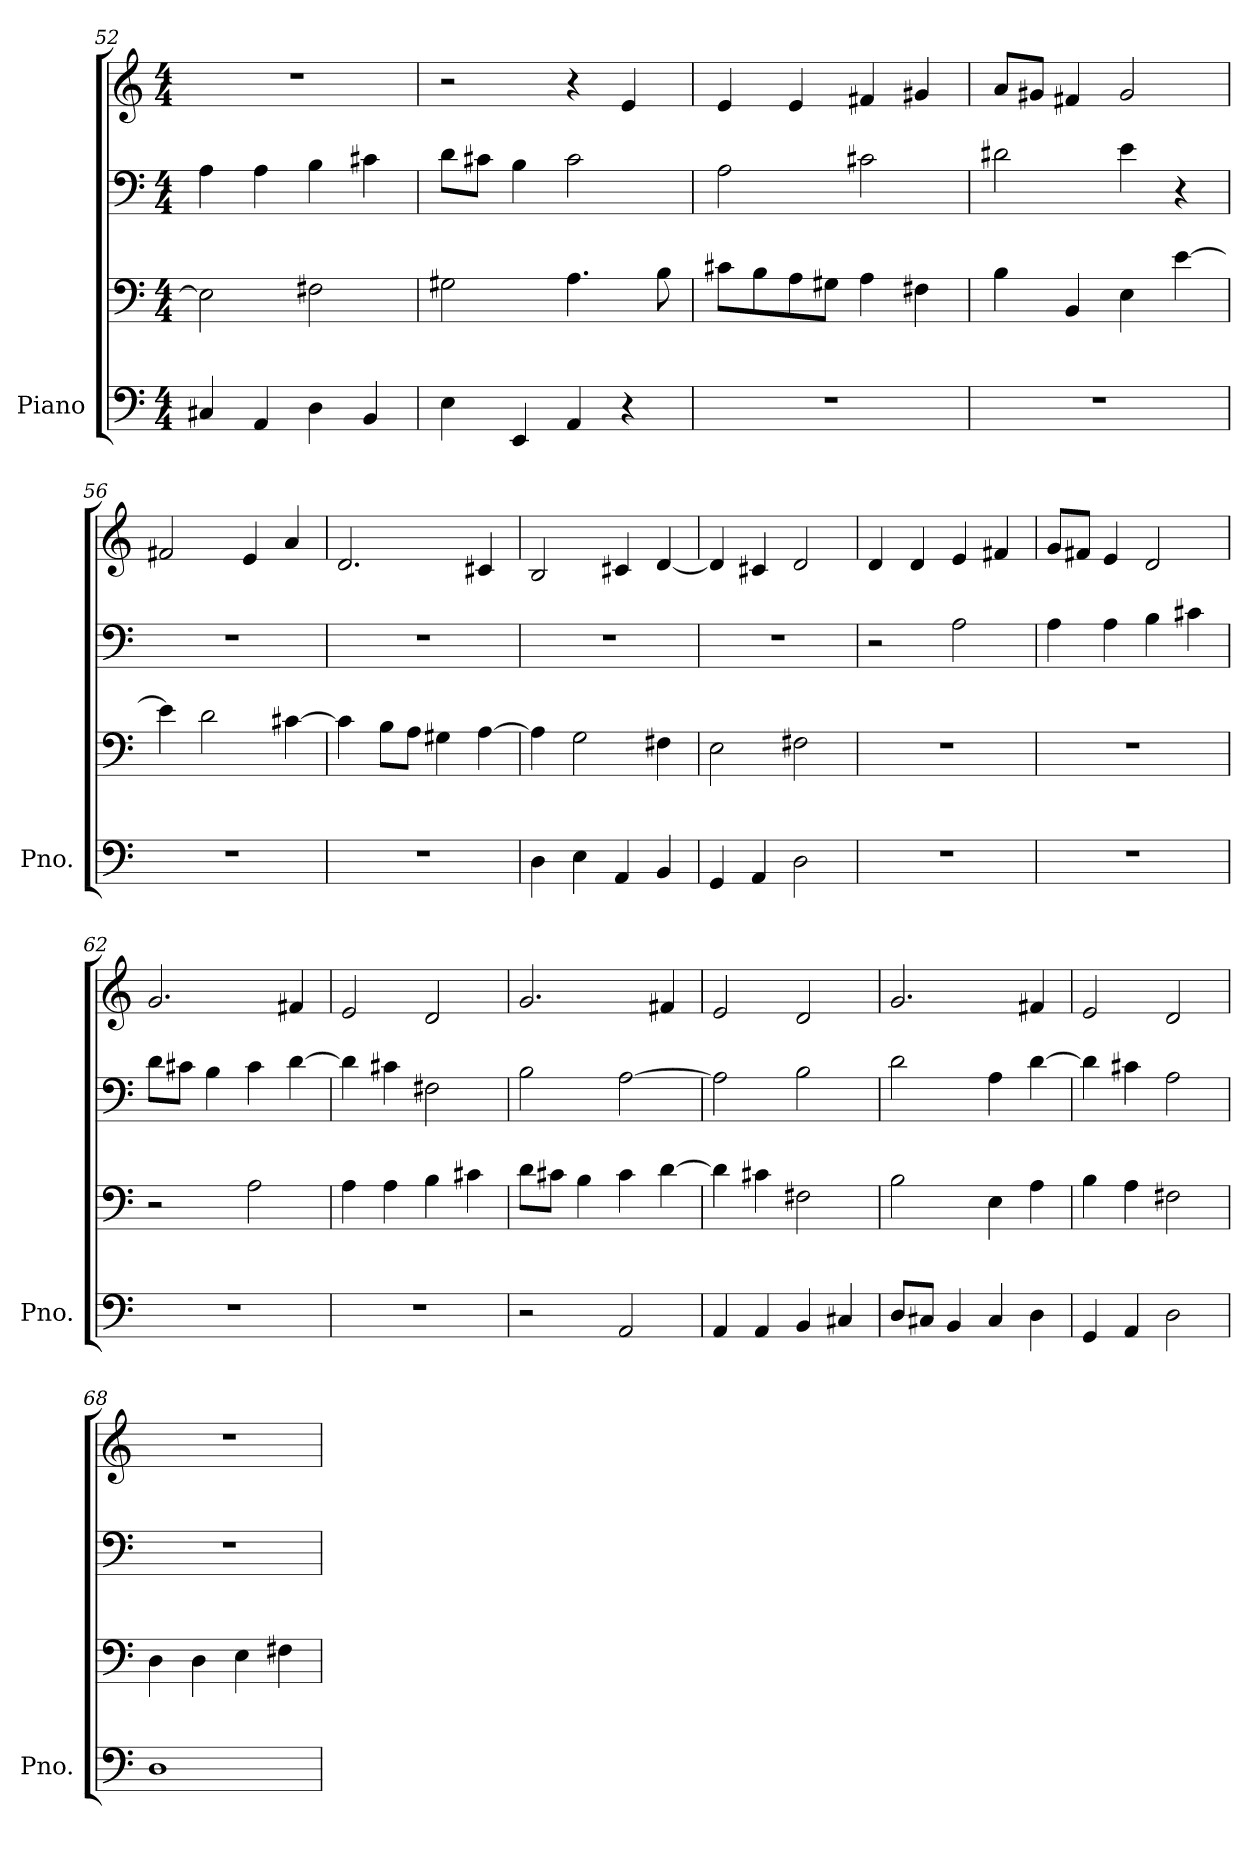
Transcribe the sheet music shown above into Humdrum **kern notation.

**kern	**kern	**kern	**kern
*part1	*part1	*part1	*part1
*staff4	*staff3	*staff2	*staff1
*I"Piano	*	*	*
*I'Pno.	*	*	*
*clefF4	*clefF4	*clefF4	*clefG2
*k[]	*k[]	*k[]	*k[]
*M4/4	*M4/4	*M4/4	*M4/4
=52	=52	=52	=52
4C#X/	2E\]	4A\	1r
4AA/	.	4A\	.
4D\	2F#X\	4B\	.
4BB/	.	4c#X\	.
=53	=53	=53	=53
4E\	2G#X\	8d\L	2r
.	.	8c#X\J	.
4EE/	.	4B\	.
4AA/	4.A\	2c#\	4r
4r	.	.	4e/
.	8B\	.	.
=54	=54	=54	=54
1r	8c#X\L	2A\	4e/
.	8B\	.	.
.	8A\	.	4e/
.	8G#X\J	.	.
.	4A\	2c#X\	4f#X/
.	4F#X\	.	4g#X/
=55	=55	=55	=55
1r	4B\	2d#X\	8a/L
.	.	.	8g#X/J
.	4BB/	.	4f#X/
.	4E\	4e\	2g#/
.	[4e\	4r	.
=56	=56	=56	=56
1r	4e\]	1r	2f#X/
.	2d\	.	.
.	.	.	4e/
.	[4c#X\	.	4a/
=57	=57	=57	=57
1r	4c#\]	1r	2.d/
.	8B\L	.	.
.	8A\J	.	.
.	4G#X\	.	.
.	[4A\	.	4c#X/
=58	=58	=58	=58
4D\	4A\]	1r	2B/
4E\	2G\	.	.
4AA/	.	.	4c#X/
4BB/	4F#X\	.	[4d/
=59	=59	=59	=59
4GG/	2E\	1r	4d/]
4AA/	.	.	4c#X/
2D\	2F#X\	.	2d/
=60	=60	=60	=60
1r	1r	2r	4d/
.	.	.	4d/
.	.	2A\	4e/
.	.	.	4f#X/
=61	=61	=61	=61
1r	1r	4A\	8g/L
.	.	.	8f#X/J
.	.	4A\	4e/
.	.	4B\	2d/
.	.	4c#X\	.
=62	=62	=62	=62
1r	2r	8d\L	2.g/
.	.	8c#X\J	.
.	.	4B\	.
.	2A\	4c#\	.
.	.	[4d\	4f#X/
=63	=63	=63	=63
1r	4A\	4d\]	2e/
.	4A\	4c#X\	.
.	4B\	2F#X\	2d/
.	4c#X\	.	.
=64	=64	=64	=64
2r	8d\L	2B\	2.g/
.	8c#X\J	.	.
.	4B\	.	.
2AA/	4c#\	[2A\	.
.	[4d\	.	4f#X/
=65	=65	=65	=65
4AA/	4d\]	2A\]	2e/
4AA/	4c#X\	.	.
4BB/	2F#X\	2B\	2d/
4C#X/	.	.	.
=66	=66	=66	=66
8D/L	2B\	2d\	2.g/
8C#X/J	.	.	.
4BB/	.	.	.
4C#/	4E\	4A\	.
4D\	4A\	[4d\	4f#X/
=67	=67	=67	=67
4GG/	4B\	4d\]	2e/
4AA/	4A\	4c#X\	.
2D\	2F#X\	2A\	2d/
=68	=68	=68	=68
1D	4D\	1r	1r
.	4D\	.	.
.	4E\	.	.
.	4F#X\	.	.
=	=	=	=
*-	*-	*-	*-
